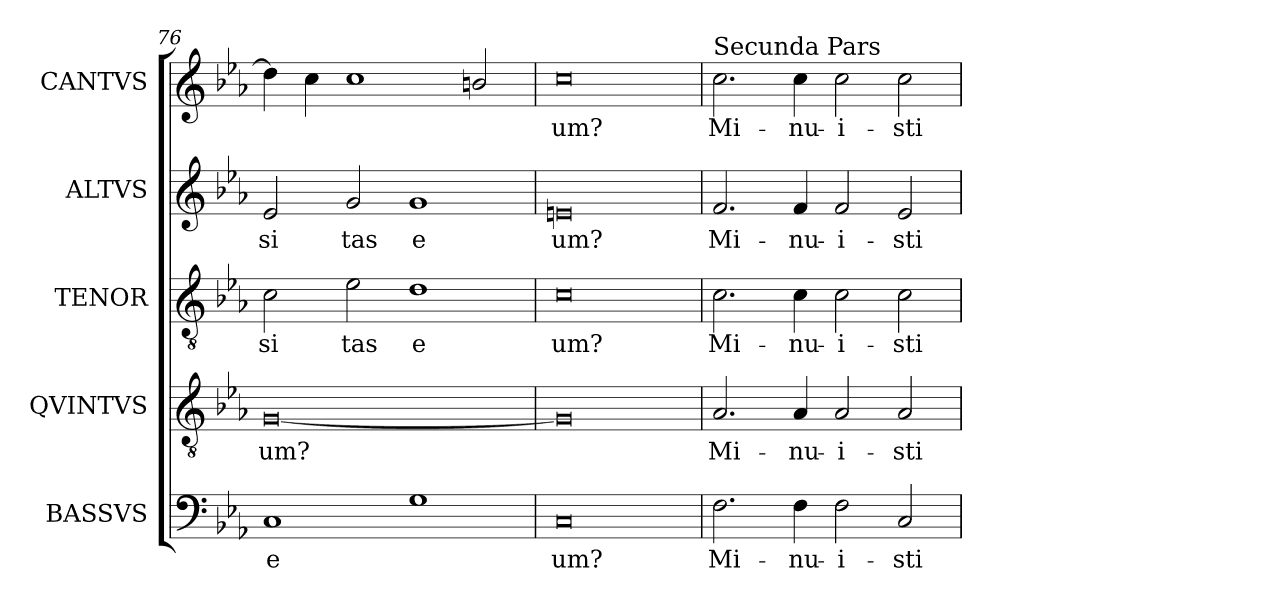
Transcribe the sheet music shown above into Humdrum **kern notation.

**kern	**text	**kern	**text	**kern	**text	**kern	**text	**kern	**text
*part5	*part5	*part4	*part4	*part3	*part3	*part2	*part2	*part1	*part1
*staff5	*staff5	*staff4	*staff4	*staff3	*staff3	*staff2	*staff2	*staff1	*staff1
*I"BASSVS	*	*I"QVINTVS	*	*I"TENOR	*	*I"ALTVS	*	*I"CANTVS	*
*clefF4	*	*clefGv2	*	*clefGv2	*	*clefG2	*	*clefG2	*
*k[b-e-a-]	*	*k[b-e-a-]	*	*k[b-e-a-]	*	*k[b-e-a-]	*	*k[b-e-a-]	*
*E-:	*	*E-:	*	*E-:	*	*E-:	*	*E-:	*
=76	=76	=76	=76	=76	=76	=76	=76	=76	=76
!	!LO:LY:b:cj	!	!LO:LY:b:cj	!	!LO:LY:b:cj	!	!LO:LY:b:cj	!	!LO:LY:b:cj
1C	e	[<0G	um?	2c\	si	2e-/	si	4dd\]	.
!	!	!	!	!	!	!	!	!	!LO:LY:b:cj
.	.	.	.	.	.	.	.	4cc\	.
!	!	!	!	!	!LO:LY:b:cj	!	!LO:LY:b:cj	!	!LO:LY:b:cj
.	.	.	.	2e-\	tas	2g/	tas	1cc	.
!	!LO:LY:b:cj	!	!	!	!LO:LY:b:cj	!	!LO:LY:b:cj	!	!
1G	.	.	.	1d	e	1g	e	.	.
!	!	!	!	!	!	!	!	!	!LO:LY:b:cj
.	.	.	.	.	.	.	.	2b/	.
=77	=77	=77	=77	=77	=77	=77	=77	=77	=77
!	!LO:LY:b:cj	!	!LO:LY:b:cj	!	!LO:LY:b:cj	!	!LO:LY:b:cj	!	!LO:LY:b:cj
0C	um?	0G]	.	0c	um?	0en	um?	0cc	um?
!!LO:LB:g=z
=78	=78	=78	=78	=78	=78	=78	=78	=78	=78
!	!	!	!	!	!	!	!	!LO:TX:a:t=Secunda Pars	!
!	!LO:LY:b:cj	!	!LO:LY:b:cj	!	!LO:LY:b:cj	!	!LO:LY:b:cj	!	!LO:LY:b:cj
2.F\	Mi-	2.A-/	Mi-	2.c\	Mi-	2.f/	Mi-	2.cc\	Mi-
!	!LO:LY:b:cj	!	!LO:LY:b:cj	!	!LO:LY:b:cj	!	!LO:LY:b:cj	!	!LO:LY:b:cj
4F\	-nu-	4A-/	-nu-	4c\	-nu-	4f/	-nu-	4cc\	-nu-
!	!LO:LY:b:cj	!	!LO:LY:b:cj	!	!LO:LY:b:cj	!	!LO:LY:b:cj	!	!LO:LY:b:cj
2F\	-i-	2A-/	-i-	2c\	-i-	2f/	-i-	2cc\	-i-
!	!LO:LY:b:cj	!	!LO:LY:b:cj	!	!LO:LY:b:cj	!	!LO:LY:b:cj	!	!LO:LY:b:cj
2C/	-sti	2A-/	-sti	2c\	-sti	2e-/	-sti	2cc\	-sti
=	=	=	=	=	=	=	=	=	=
*-	*-	*-	*-	*-	*-	*-	*-	*-	*-
